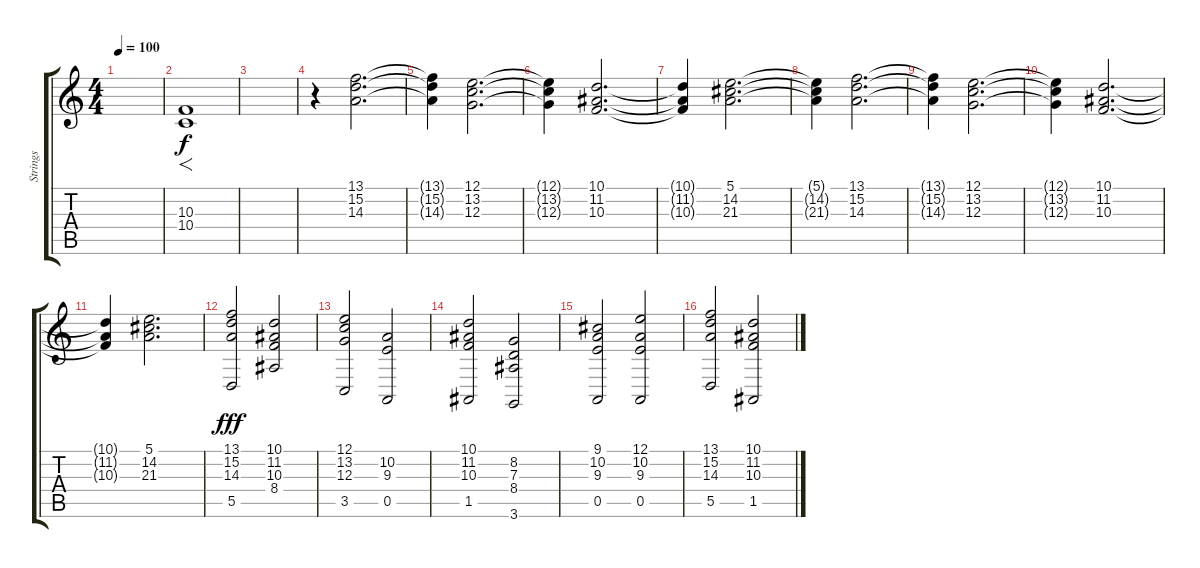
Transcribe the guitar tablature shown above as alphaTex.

\track ("Strings" "Strings") {instrument synthstrings1}
\staff {score tabs}
\tuning (E4 B3 G3 D3 A2 E2) {hide}
\ts (4 4)
\tempo 100
\clef g2
\ks c
|
(10.3 10.4).1{f} |
|
r.4 (13.1 15.2 14.3).2{d dy f} |
(13.1{t} 15.2{t} 14.3{t}).4 (12.1 13.2 12.3).2{d} |
(12.1{t} 13.2{t} 12.3{t}).4 (10.1 11.2 10.3).2{d} |
(10.1{t} 11.2{t} 10.3{t}).4 (5.1 14.2 21.3).2{d} |
(5.1{t} 14.2{t} 21.3{t}).4 (13.1 15.2 14.3).2{d} |
(13.1{t} 15.2{t} 14.3{t}).4 (12.1 13.2 12.3).2{d} |
(12.1{t} 13.2{t} 12.3{t}).4 (10.1 11.2 10.3).2{d} |
(10.1{t} 11.2{t} 10.3{t}).4 (5.1 14.2 21.3).2{d} |
(13.1 15.2 14.3 5.5).2{dy fff} (10.1 11.2 10.3 8.4).2 |
(12.1 13.2 12.3 3.5).2 (10.2 9.3 0.5).2 |
(10.1 11.2 10.3 1.5).2 (8.2 7.3 8.4 3.6).2 |
(9.1 10.2 9.3 0.5).2 (12.1 10.2 9.3 0.5).2 |
(13.1 15.2 14.3 5.5).2 (10.1 11.2 10.3 1.5).2
